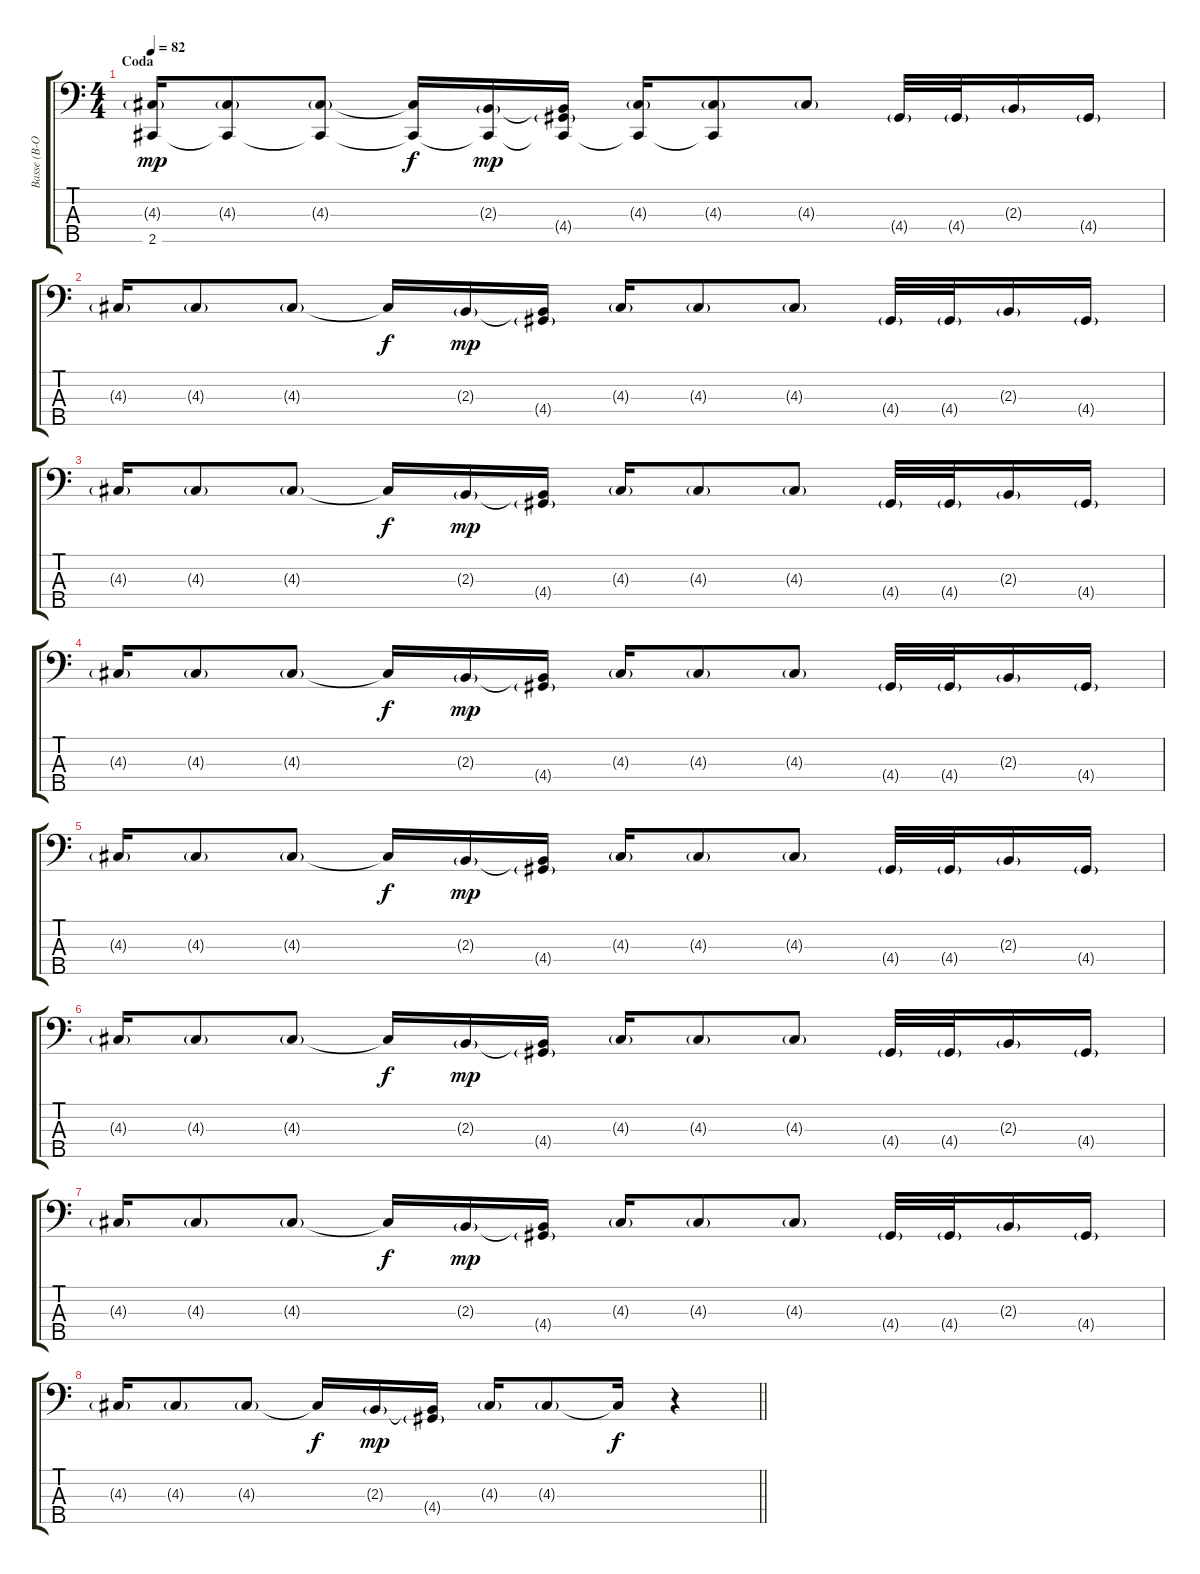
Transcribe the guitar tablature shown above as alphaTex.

\track ("Basse (B-One)" "Basse (B-O") {instrument electricbassfinger}
\staff {score tabs}
\tuning (G2 D2 A1 E1 B0) {hide}
\ts (4 4)
\section ("" "Coda")
\tempo 82
\clef f4
\ks c
(4.3{g} 2.5).16{dy mp} (4.3{g} 2.5{t}).8 (4.3{g} 2.5{t}).8 (4.3{t} 2.5{t}).16{dy f} (2.3{g} 2.5{t}).16{dy mp} (2.3{t} 4.4{g} 2.5{t}).16 (4.3{g} 2.5{t}).16 (4.3{g} 2.5{t}).8 4.3{g}.8 4.4{g}.32 4.4{g}.32 2.3{g}.16 4.4{g}.16 |
4.3{g}.16 4.3{g}.8 4.3{g}.8 4.3{t}.16{dy f} 2.3{g}.16{dy mp} (2.3{t} 4.4{g}).16 4.3{g}.16 4.3{g}.8 4.3{g}.8 4.4{g}.32 4.4{g}.32 2.3{g}.16 4.4{g}.16 |
4.3{g}.16 4.3{g}.8 4.3{g}.8 4.3{t}.16{dy f} 2.3{g}.16{dy mp} (2.3{t} 4.4{g}).16 4.3{g}.16 4.3{g}.8 4.3{g}.8 4.4{g}.32 4.4{g}.32 2.3{g}.16 4.4{g}.16 |
4.3{g}.16 4.3{g}.8 4.3{g}.8 4.3{t}.16{dy f} 2.3{g}.16{dy mp} (2.3{t} 4.4{g}).16 4.3{g}.16 4.3{g}.8 4.3{g}.8 4.4{g}.32 4.4{g}.32 2.3{g}.16 4.4{g}.16 |
4.3{g}.16 4.3{g}.8 4.3{g}.8 4.3{t}.16{dy f} 2.3{g}.16{dy mp} (2.3{t} 4.4{g}).16 4.3{g}.16 4.3{g}.8 4.3{g}.8 4.4{g}.32 4.4{g}.32 2.3{g}.16 4.4{g}.16 |
4.3{g}.16 4.3{g}.8 4.3{g}.8 4.3{t}.16{dy f} 2.3{g}.16{dy mp} (2.3{t} 4.4{g}).16 4.3{g}.16 4.3{g}.8 4.3{g}.8 4.4{g}.32 4.4{g}.32 2.3{g}.16 4.4{g}.16 |
4.3{g}.16 4.3{g}.8 4.3{g}.8 4.3{t}.16{dy f} 2.3{g}.16{dy mp} (2.3{t} 4.4{g}).16 4.3{g}.16 4.3{g}.8 4.3{g}.8 4.4{g}.32 4.4{g}.32 2.3{g}.16 4.4{g}.16 |
\barLineRight lightlight
4.3{g}.16 4.3{g}.8 4.3{g}.8 4.3{t}.16{dy f} 2.3{g}.16{dy mp} (2.3{t} 4.4{g}).16 4.3{g}.16 4.3{g}.8 4.3{t}.16{dy f} r.4
